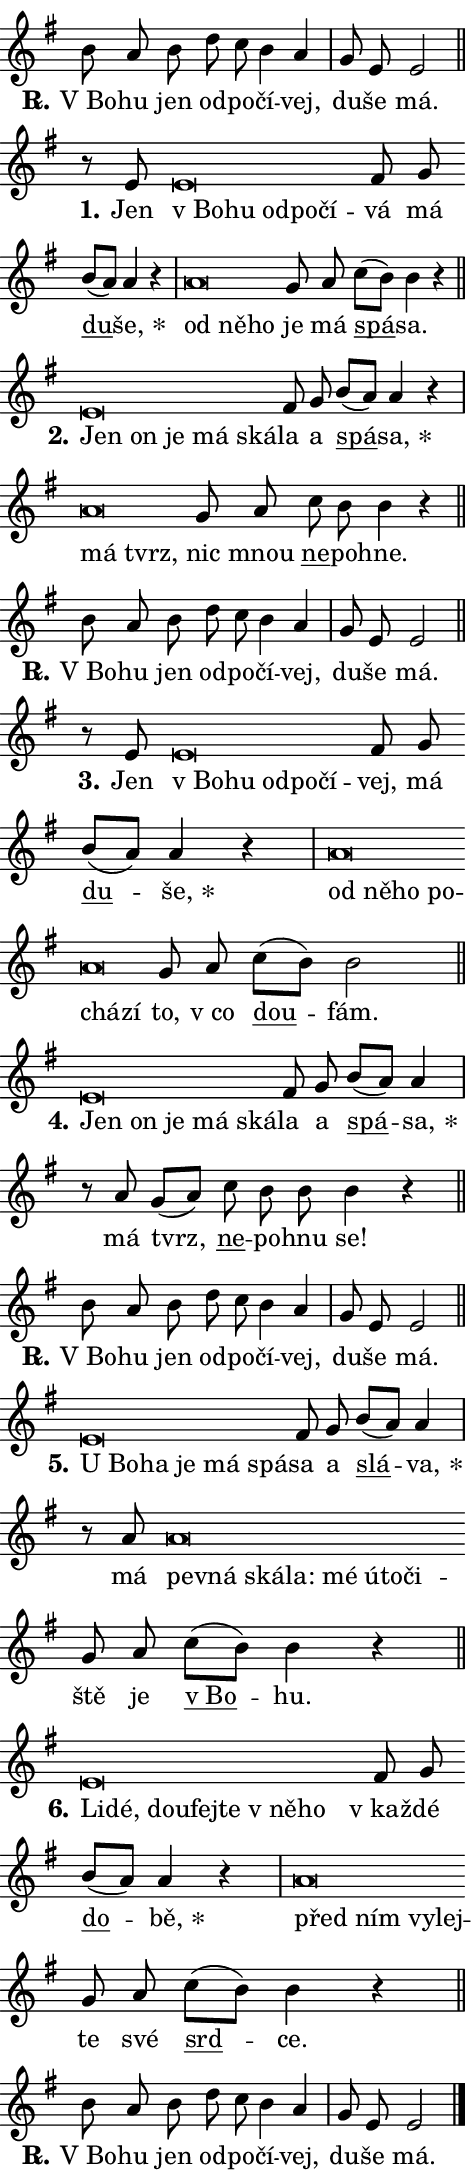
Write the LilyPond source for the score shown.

\version "2.24.0"
\header { tagline = "" }
\paper {
  indent = 0\cm
  top-margin = 0\cm
  right-margin = 0.13\cm % to fit lyric hyphens
  bottom-margin = 0\cm
  left-margin = 0\cm
  paper-width = 8\cm
  page-breaking = #ly:one-page-breaking
  system-system-spacing.basic-distance = #11
  score-system-spacing.basic-distance = #11
  ragged-last = ##f
}


%% Author: Thomas Morley
%% https://lists.gnu.org/archive/html/lilypond-user/2020-05/msg00002.html
#(define (line-position grob)
"Returns position of @var[grob} in current system:
   @code{'start}, if at first time-step
   @code{'end}, if at last time-step
   @code{'middle} otherwise
"
  (let* ((col (ly:item-get-column grob))
         (ln (ly:grob-object col 'left-neighbor))
         (rn (ly:grob-object col 'right-neighbor))
         (col-to-check-left (if (ly:grob? ln) ln col))
         (col-to-check-right (if (ly:grob? rn) rn col))
         (break-dir-left
           (and
             (ly:grob-property col-to-check-left 'non-musical #f)
             (ly:item-break-dir col-to-check-left)))
         (break-dir-right
           (and
             (ly:grob-property col-to-check-right 'non-musical #f)
             (ly:item-break-dir col-to-check-right))))
        (cond ((eqv? 1 break-dir-left) 'start)
              ((eqv? -1 break-dir-right) 'end)
              (else 'middle))))

#(define (tranparent-at-line-position vctor)
  (lambda (grob)
  "Relying on @code{line-position} select the relevant enry from @var{vctor}.
Used to determine transparency,"
    (case (line-position grob)
      ((end) (not (vector-ref vctor 0)))
      ((middle) (not (vector-ref vctor 1)))
      ((start) (not (vector-ref vctor 2))))))

noteHeadBreakVisibility =
#(define-music-function (break-visibility)(vector?)
"Makes @code{NoteHead}s transparent relying on @var{break-visibility}"
#{
  \override NoteHead.transparent =
    #(tranparent-at-line-position break-visibility)
#})

#(define delete-ledgers-for-transparent-note-heads
  (lambda (grob)
    "Reads whether a @code{NoteHead} is transparent.
If so this @code{NoteHead} is removed from @code{'note-heads} from
@var{grob}, which is supposed to be @code{LedgerLineSpanner}.
As a result ledgers are not printed for this @code{NoteHead}"
    (let* ((nhds-array (ly:grob-object grob 'note-heads))
           (nhds-list
             (if (ly:grob-array? nhds-array)
                 (ly:grob-array->list nhds-array)
                 '()))
           ;; Relies on the transparent-property being done before
           ;; Staff.LedgerLineSpanner.after-line-breaking is executed.
           ;; This is fragile ...
           (to-keep
             (remove
               (lambda (nhd)
                 (ly:grob-property nhd 'transparent #f))
               nhds-list)))
      ;; TODO find a better method to iterate over grob-arrays, similiar
      ;; to filter/remove etc for lists
      ;; For now rebuilt from scratch
      (set! (ly:grob-object grob 'note-heads)  '())
      (for-each
        (lambda (nhd)
          (ly:pointer-group-interface::add-grob grob 'note-heads nhd))
        to-keep))))

squashNotes = {
  \override NoteHead.X-extent = #'(-0.2 . 0.2)
  \override NoteHead.Y-extent = #'(-0.75 . 0)
  \override NoteHead.stencil =
    #(lambda (grob)
       (let ((pos (ly:grob-property grob 'staff-position)))
         (begin
           (if (< pos -7) (display "ERROR: Lower brevis then expected\n") (display ""))
           (if (<= pos -6) ly:text-interface::print ly:note-head::print))))
}
unSquashNotes = {
  \revert NoteHead.X-extent
  \revert NoteHead.Y-extent
  \revert NoteHead.stencil
}

hideNotes = \noteHeadBreakVisibility #begin-of-line-visible
unHideNotes = \noteHeadBreakVisibility #all-visible

% work-around for resetting accidentals
% https://lilypond.org/doc/v2.23/Documentation/notation/displaying-rhythms#unmetered-music
cadenzaMeasure = {
  \cadenzaOff
  \partial 1024 s1024
  \cadenzaOn
}

#(define-markup-command (accent layout props text) (markup?)
  "Underline accented syllable"
  (interpret-markup layout props
    #{\markup \override #'(offset . 4.3) \underline { #text }#}))

responsum = \markup \concat {
  "R" \hspace #-1.05 \path #0.1 #'((moveto 0 0.07) (lineto 0.9 0.8)) \hspace #0.05 "."
}

spaceSize = #0.6828661417322834 % exact space size for TeX Gyre Schola

\layout {
  \context {
    \Staff
    \remove "Time_signature_engraver"
    \override LedgerLineSpanner.after-line-breaking = #delete-ledgers-for-transparent-note-heads
  }
  \context {
    \Lyrics {
      \override LyricSpace.minimum-distance = \spaceSize
      \override LyricText.font-name = #"TeX Gyre Schola"
      \override LyricText.font-size = 1
      \override StanzaNumber.font-name = #"TeX Gyre Schola Bold"
      \override StanzaNumber.font-size = 1
    }
  }
  \context {
    \Score 
    \override NoteHead.text =
      #(lambda (grob) 
        (let ((pos (ly:grob-property grob 'staff-position)))
          #{\markup {
            \combine
              \halign #-0.55 \raise #(if (= pos -6) 0 0.5) \override #'(thickness . 2) \draw-line #'(3.2 . 0)
              \musicglyph "noteheads.sM1"
          }#}))
  }
}

% magnetic-lyrics.ily
%
%   written by
%     Jean Abou Samra <jean@abou-samra.fr>
%     Werner Lemberg <wl@gnu.org>
%
%   adapted by
%     Jiri Hon <jiri.hon@gmail.com>
%
% Version 2022-Apr-15

% https://www.mail-archive.com/lilypond-user@gnu.org/msg149350.html

#(define (Left_hyphen_pointer_engraver context)
   "Collect syllable-hyphen-syllable occurrences in lyrics and store
them in properties.  This engraver only looks to the left.  For
example, if the lyrics input is @code{foo -- bar}, it does the
following.

@itemize @bullet
@item
Set the @code{text} property of the @code{LyricHyphen} grob between
@q{foo} and @q{bar} to @code{foo}.

@item
Set the @code{left-hyphen} property of the @code{LyricText} grob with
text @q{foo} to the @code{LyricHyphen} grob between @q{foo} and
@q{bar}.
@end itemize

Use this auxiliary engraver in combination with the
@code{lyric-@/text::@/apply-@/magnetic-@/offset!} hook."
   (let ((hyphen #f)
         (text #f))
     (make-engraver
      (acknowledgers
       ((lyric-syllable-interface engraver grob source-engraver)
        (set! text grob)))
      (end-acknowledgers
       ((lyric-hyphen-interface engraver grob source-engraver)
        ;(when (not (grob::has-interface grob 'lyric-space-interface))
          (set! hyphen grob)));)
      ((stop-translation-timestep engraver)
       (when (and text hyphen)
         (ly:grob-set-object! text 'left-hyphen hyphen))
       (set! text #f)
       (set! hyphen #f)))))

#(define (lyric-text::apply-magnetic-offset! grob)
   "If the space between two syllables is less than the value in
property @code{LyricText@/.details@/.squash-threshold}, move the right
syllable to the left so that it gets concatenated with the left
syllable.

Use this function as a hook for
@code{LyricText@/.after-@/line-@/breaking} if the
@code{Left_@/hyphen_@/pointer_@/engraver} is active."
   (let ((hyphen (ly:grob-object grob 'left-hyphen #f)))
     (when hyphen
       (let ((left-text (ly:spanner-bound hyphen LEFT)))
         (when (grob::has-interface left-text 'lyric-syllable-interface)
           (let* ((common (ly:grob-common-refpoint grob left-text X))
                  (this-x-ext (ly:grob-extent grob common X))
                  (left-x-ext
                   (begin
                     ;; Trigger magnetism for left-text.
                     (ly:grob-property left-text 'after-line-breaking)
                     (ly:grob-extent left-text common X)))
                  ;; `delta` is the gap width between two syllables.
                  (delta (- (interval-start this-x-ext)
                            (interval-end left-x-ext)))
                  (details (ly:grob-property grob 'details))
                  (threshold (assoc-get 'squash-threshold details 0.2)))
             (when (< delta threshold)
               (let* (;; We have to manipulate the input text so that
                      ;; ligatures crossing syllable boundaries are not
                      ;; disabled.  For languages based on the Latin
                      ;; script this is essentially a beautification.
                      ;; However, for non-Western scripts it can be a
                      ;; necessity.
                      (lt (ly:grob-property left-text 'text))
                      (rt (ly:grob-property grob 'text))
                      (is-space (grob::has-interface hyphen 'lyric-space-interface))
                      (space (if is-space " " ""))
                      (extra-delta (if is-space spaceSize 0))
                      ;; Append new syllable.
                      (ltrt-space (if (and (string? lt) (string? rt))
                                (string-append lt space rt)
                                (make-concat-markup (list lt space rt))))
                      ;; Right-align `ltrt` to the right side.
                      (ltrt-space-markup (grob-interpret-markup
                               grob
                               (make-translate-markup
                                (cons (interval-length this-x-ext) 0)
                                (make-right-align-markup ltrt-space)))))
                 (begin
                   ;; Don't print `left-text`.
                   (ly:grob-set-property! left-text 'stencil #f)
                   ;; Set text and stencil (which holds all collected
                   ;; syllables so far) and shift it to the left.
                   (ly:grob-set-property! grob 'text ltrt-space)
                   (ly:grob-set-property! grob 'stencil ltrt-space-markup)
                   (ly:grob-translate-axis! grob (- (- delta extra-delta)) X))))))))))


#(define (lyric-hyphen::displace-bounds-first grob)
   ;; Make very sure this callback isn't triggered too early.
   (let ((left (ly:spanner-bound grob LEFT))
         (right (ly:spanner-bound grob RIGHT)))
     (ly:grob-property left 'after-line-breaking)
     (ly:grob-property right 'after-line-breaking)
     (ly:lyric-hyphen::print grob)))

squashThreshold = #0.4

\layout {
  \context {
    \Lyrics
    \consists #Left_hyphen_pointer_engraver
    \override LyricText.after-line-breaking =
      #lyric-text::apply-magnetic-offset!
    \override LyricHyphen.stencil = #lyric-hyphen::displace-bounds-first
    \override LyricText.details.squash-threshold = \squashThreshold
    \override LyricHyphen.minimum-distance = 0
    \override LyricHyphen.minimum-length = \squashThreshold
  }
}

squashText = \override LyricText.details.squash-threshold = 9999
unSquashText = \override LyricText.details.squash-threshold = \squashThreshold

leftText = \override LyricText.self-alignment-X = #LEFT
unLeftText = \revert LyricText.self-alignment-X

starOffset = #(lambda (grob) 
                (let ((x_offset (ly:self-alignment-interface::aligned-on-x-parent grob)))
                  (if (= x_offset 0) 0 (+ x_offset 1.2))))

star = #(define-music-function (syllable)(string?)
"Append star separator at the end of a syllable"
#{
  \once \override LyricText.X-offset = #starOffset
  \lyricmode { \markup {
    #syllable
    \override #'((font-name . "TeX Gyre Schola Bold")) \hspace #0.2 \lower #0.65 \larger "*"
  } }
#})

starAccent = #(define-music-function (syllable)(string?)
"Append star separator at the end of a syllable and make accent"
#{
  \once \override LyricText.X-offset = #starOffset
  \lyricmode { \markup {
    \accent #syllable
    \override #'((font-name . "TeX Gyre Schola Bold")) \hspace #0.2 \lower #0.65 \larger "*"
  } }
#})

breath = #(define-music-function (syllable)(string?)
"Append breathing indicator at the end of a syllable"
#{
  \lyricmode { \markup { #syllable "+" } }
#})

optionalBreath = #(define-music-function (syllable)(string?)
"Append optional breathing indicator at the end of a syllable"
#{
  \lyricmode { \markup { #syllable "(+)" } }
#})


\score {
    <<
        \new Voice = "melody" { \cadenzaOn \key g \major \relative { b'8 a b d c b4 a \cadenzaMeasure \bar "|" g8 e e2 \cadenzaMeasure \bar "||" \break } }
        \new Lyrics \lyricsto "melody" { \lyricmode { \set stanza = \responsum
"V Bo" -- hu jen od -- po -- čí -- vej, du -- še má. } }
    >>
    \layout {}
}

\score {
    <<
        \new Voice = "melody" { \cadenzaOn \key g \major \relative { r8 e'8 \squashNotes e\breve*1/16 \hideNotes \breve*1/16 \bar "" \breve*1/16 \bar "" \breve*1/16 \breve*1/16 \bar "" \unHideNotes \unSquashNotes fis8 g \bar "" b[( a)] a4 r \cadenzaMeasure \bar "|" \squashNotes a\breve*1/16 \hideNotes \breve*1/16 \breve*1/16 \bar "" \unHideNotes \unSquashNotes g8 a \bar "" c[( b)] b4 r \cadenzaMeasure \bar "||" \break } }
        \new Lyrics \lyricsto "melody" { \lyricmode { \set stanza = "1."
Jen \leftText "v Bo" -- \squashText hu od -- po -- čí -- \unLeftText \unSquashText vá má \markup \accent du -- \star še, \leftText od \squashText ně -- ho \unLeftText \unSquashText je má \markup \accent spá -- sa. } }
    >>
    \layout {}
}

\score {
    <<
        \new Voice = "melody" { \cadenzaOn \key g \major \relative { \squashNotes e'\breve*1/16 \hideNotes \breve*1/16 \bar "" \breve*1/16 \bar "" \breve*1/16 \breve*1/16 \bar "" \unHideNotes \unSquashNotes fis8 g \bar "" b[( a)] a4 r \cadenzaMeasure \bar "|" \squashNotes a\breve*1/16 \hideNotes \breve*1/16 \bar "" \unHideNotes \unSquashNotes g8 a \bar "" c b b4 r \cadenzaMeasure \bar "||" \break } }
        \new Lyrics \lyricsto "melody" { \lyricmode { \set stanza = "2."
\leftText Jen \squashText on je má ská -- \unLeftText \unSquashText la a \markup \accent spá -- \star sa, \leftText má \squashText tvrz, \unLeftText \unSquashText nic mnou \markup \accent ne -- po -- hne. } }
    >>
    \layout {}
}

\score {
    <<
        \new Voice = "melody" { \cadenzaOn \key g \major \relative { b'8 a b d c b4 a \cadenzaMeasure \bar "|" g8 e e2 \cadenzaMeasure \bar "||" \break } }
        \new Lyrics \lyricsto "melody" { \lyricmode { \set stanza = \responsum
"V Bo" -- hu jen od -- po -- čí -- vej, du -- še má. } }
    >>
    \layout {}
}

\score {
    <<
        \new Voice = "melody" { \cadenzaOn \key g \major \relative { r8 e'8 \squashNotes e\breve*1/16 \hideNotes \breve*1/16 \bar "" \breve*1/16 \bar "" \breve*1/16 \breve*1/16 \bar "" \unHideNotes \unSquashNotes fis8 g \bar "" b[( a)] a4 r \cadenzaMeasure \bar "|" \squashNotes a\breve*1/16 \hideNotes \breve*1/16 \bar "" \breve*1/16 \bar "" \breve*1/16 \bar "" \breve*1/16 \breve*1/16 \bar "" \unHideNotes \unSquashNotes g8 a \bar "" c[( b)] b2 \cadenzaMeasure \bar "||" \break } }
        \new Lyrics \lyricsto "melody" { \lyricmode { \set stanza = "3."
Jen \leftText "v Bo" -- \squashText hu od -- po -- čí -- \unLeftText \unSquashText vej, má \markup \accent du -- \star še, \leftText od \squashText ně -- ho po -- chá -- zí \unLeftText \unSquashText to, "v co" \markup \accent dou -- fám. } }
    >>
    \layout {}
}

\score {
    <<
        \new Voice = "melody" { \cadenzaOn \key g \major \relative { \squashNotes e'\breve*1/16 \hideNotes \breve*1/16 \bar "" \breve*1/16 \bar "" \breve*1/16 \breve*1/16 \bar "" \unHideNotes \unSquashNotes fis8 g \bar "" b[( a)] a4 \cadenzaMeasure \bar "|" r8 a8 g8[( a)] \bar "" c b b b4 r \cadenzaMeasure \bar "||" \break } }
        \new Lyrics \lyricsto "melody" { \lyricmode { \set stanza = "4."
\leftText Jen \squashText on je má ská -- \unLeftText \unSquashText la a \markup \accent spá -- \star sa, má tvrz, \markup \accent ne -- po -- hnu se! } }
    >>
    \layout {}
}

\score {
    <<
        \new Voice = "melody" { \cadenzaOn \key g \major \relative { b'8 a b d c b4 a \cadenzaMeasure \bar "|" g8 e e2 \cadenzaMeasure \bar "||" \break } }
        \new Lyrics \lyricsto "melody" { \lyricmode { \set stanza = \responsum
"V Bo" -- hu jen od -- po -- čí -- vej, du -- še má. } }
    >>
    \layout {}
}

\score {
    <<
        \new Voice = "melody" { \cadenzaOn \key g \major \relative { \squashNotes e'\breve*1/16 \hideNotes \breve*1/16 \bar "" \breve*1/16 \bar "" \breve*1/16 \bar "" \breve*1/16 \breve*1/16 \bar "" \unHideNotes \unSquashNotes fis8 g \bar "" b[( a)] a4 \cadenzaMeasure \bar "|" r8 a8 \squashNotes a\breve*1/16 \hideNotes \breve*1/16 \bar "" \breve*1/16 \bar "" \breve*1/16 \bar "" \breve*1/16 \bar "" \breve*1/16 \bar "" \breve*1/16 \breve*1/16 \bar "" \unHideNotes \unSquashNotes g8 a \bar "" c[( b)] b4 r \cadenzaMeasure \bar "||" \break } }
        \new Lyrics \lyricsto "melody" { \lyricmode { \set stanza = "5."
\leftText U \squashText Bo -- ha je má spá -- \unLeftText \unSquashText sa a \markup \accent slá -- \star va, má \leftText pev -- \squashText ná ská -- la: mé ú -- to -- či -- \unLeftText \unSquashText ště je \markup \accent "v Bo" -- hu. } }
    >>
    \layout {}
}

\score {
    <<
        \new Voice = "melody" { \cadenzaOn \key g \major \relative { \squashNotes e'\breve*1/16 \hideNotes \breve*1/16 \bar "" \breve*1/16 \bar "" \breve*1/16 \bar "" \breve*1/16 \bar "" \breve*1/16 \breve*1/16 \bar "" \unHideNotes \unSquashNotes fis8 g \bar "" b[( a)] a4 r \cadenzaMeasure \bar "|" \squashNotes a\breve*1/16 \hideNotes \breve*1/16 \bar "" \breve*1/16 \breve*1/16 \bar "" \unHideNotes \unSquashNotes g8 a \bar "" c[( b)] b4 r \cadenzaMeasure \bar "||" \break } }
        \new Lyrics \lyricsto "melody" { \lyricmode { \set stanza = "6."
\leftText Li -- \squashText dé, dou -- fej -- te "v ně" -- ho \unLeftText \unSquashText "v kaž" -- dé \markup \accent do -- \star bě, \leftText před \squashText ním vy -- lej -- \unLeftText \unSquashText te své \markup \accent srd -- ce. } }
    >>
    \layout {}
}

\score {
    <<
        \new Voice = "melody" { \cadenzaOn \key g \major \relative { b'8 a b d c b4 a \cadenzaMeasure \bar "|" g8 e e2 \cadenzaMeasure \bar "||" \break } \bar "|." }
        \new Lyrics \lyricsto "melody" { \lyricmode { \set stanza = \responsum
"V Bo" -- hu jen od -- po -- čí -- vej, du -- še má. } }
    >>
    \layout {}
}
